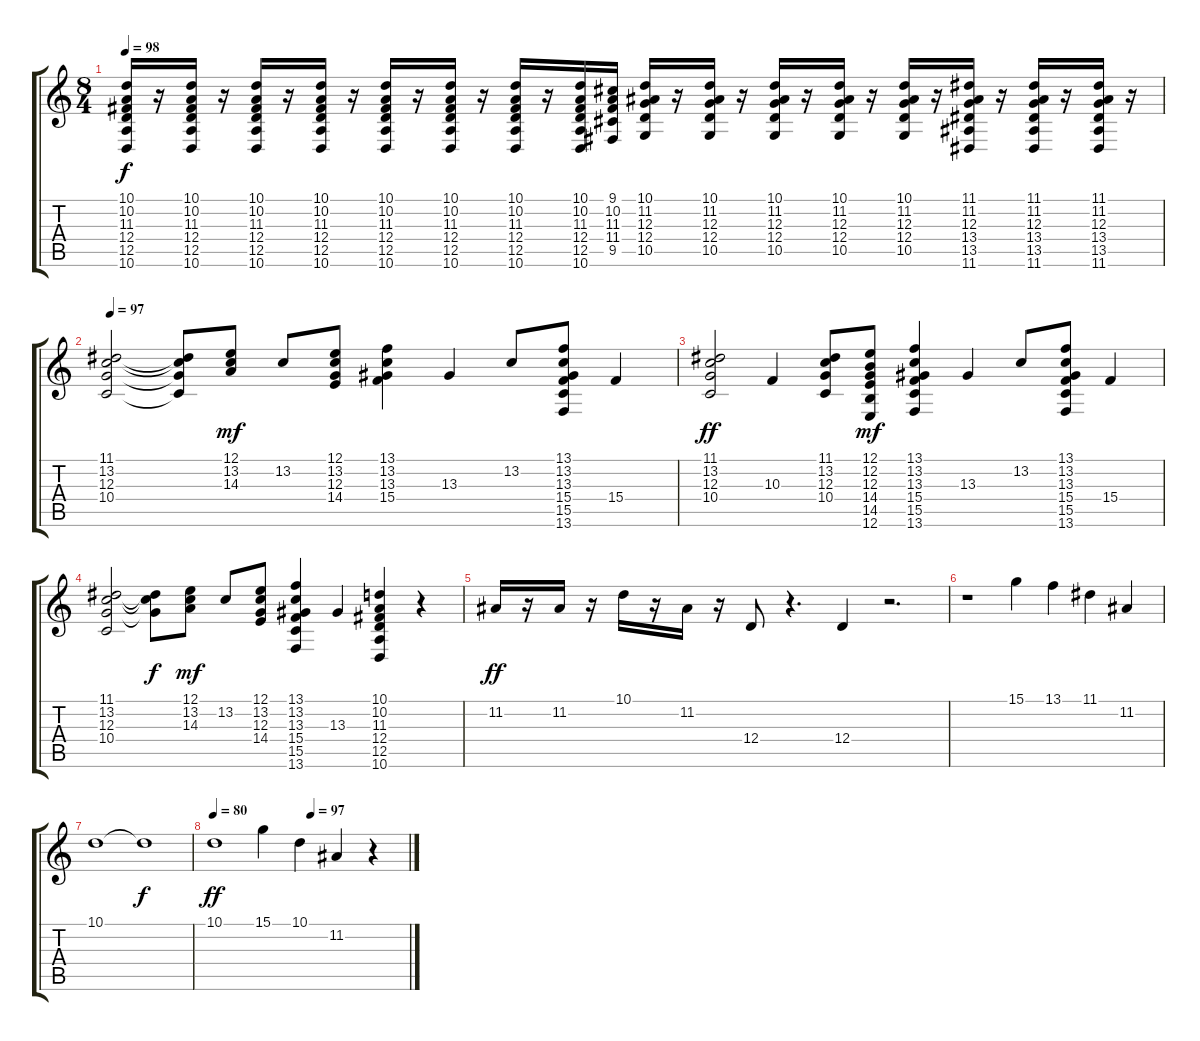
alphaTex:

\track "" {instrument oboe}
\staff {score tabs}
\tuning (E4 B3 G3 D3 A2 E2) {hide}
\ts (8 4)
\tempo 98
\clef g2
\ks c
(10.1 10.2 11.3 12.4 12.5 10.6).16{dy f} r.16 (10.1 10.2 11.3 12.4 12.5 10.6).16 r.16 (10.1 10.2 11.3 12.4 12.5 10.6).16 r.16 (10.1 10.2 11.3 12.4 12.5 10.6).16 r.16 (10.1 10.2 11.3 12.4 12.5 10.6).16 r.16 (10.1 10.2 11.3 12.4 12.5 10.6).16 r.16 (10.1 10.2 11.3 12.4 12.5 10.6).16 r.16 (10.1 10.2 11.3 12.4 12.5 10.6).16 (9.1 10.2 11.3 11.4 9.5).16 (10.1 11.2 12.3 12.4 10.5).16 r.16 (10.1 11.2 12.3 12.4 10.5).16 r.16 (10.1 11.2 12.3 12.4 10.5).16 r.16 (10.1 11.2 12.3 12.4 10.5).16 r.16 (10.1 11.2 12.3 12.4 10.5).16 r.16 (11.1 11.2 12.3 13.4 13.5 11.6).16 r.16 (11.1 11.2 12.3 13.4 13.5 11.6).16 r.16 (11.1 11.2 12.3 13.4 13.5 11.6).16 r.16 |
\tempo 97
(11.1 13.2 12.3 10.4).2 (11.1{t} 13.2{t} 12.3{t} 10.4{t}).8 (12.1 13.2 14.3).8{dy mf} 13.2.8 (12.1 13.2 12.3 14.4).8 (13.1 13.2 13.3 15.4).4 13.3.4 13.2.8 (13.1 13.2 13.3 15.4 15.5 13.6).8 15.4.4 |
(11.1 13.2 12.3 10.4).2{dy ff} 10.3.4 (11.1 13.2 12.3 10.4).8 (12.1 12.2 12.3 14.4 14.5 12.6).8{dy mf} (13.1 13.2 13.3 15.4 15.5 13.6).4 13.3.4 13.2.8 (13.1 13.2 13.3 15.4 15.5 13.6).8 15.4.4 |
(11.1 13.2 12.3 10.4).2 (11.1{t} 13.2{t} 12.3{t}).8{dy f} (12.1 13.2 14.3).8{dy mf} 13.2.8 (12.1 13.2 12.3 14.4).8 (13.1 13.2 13.3 15.4 15.5 13.6).4 13.3.4 (10.1 10.2 11.3 12.4 12.5 10.6).4 r.4 |
11.2.16{dy ff} r.16 11.2.16 r.16 10.1.16 r.16 11.2.16 r.16 12.4.8 r.4{d} 12.4.4 r.2{d} |
r.1 15.1.4 13.1.4 11.1.4 11.2.4 |
10.1.1 10.1{t}.1{dy f} |
\tempo 80
\tempo (97 0.5)
10.1.1{dy ff} 15.1.4 10.1.4 11.2.4 r.4
